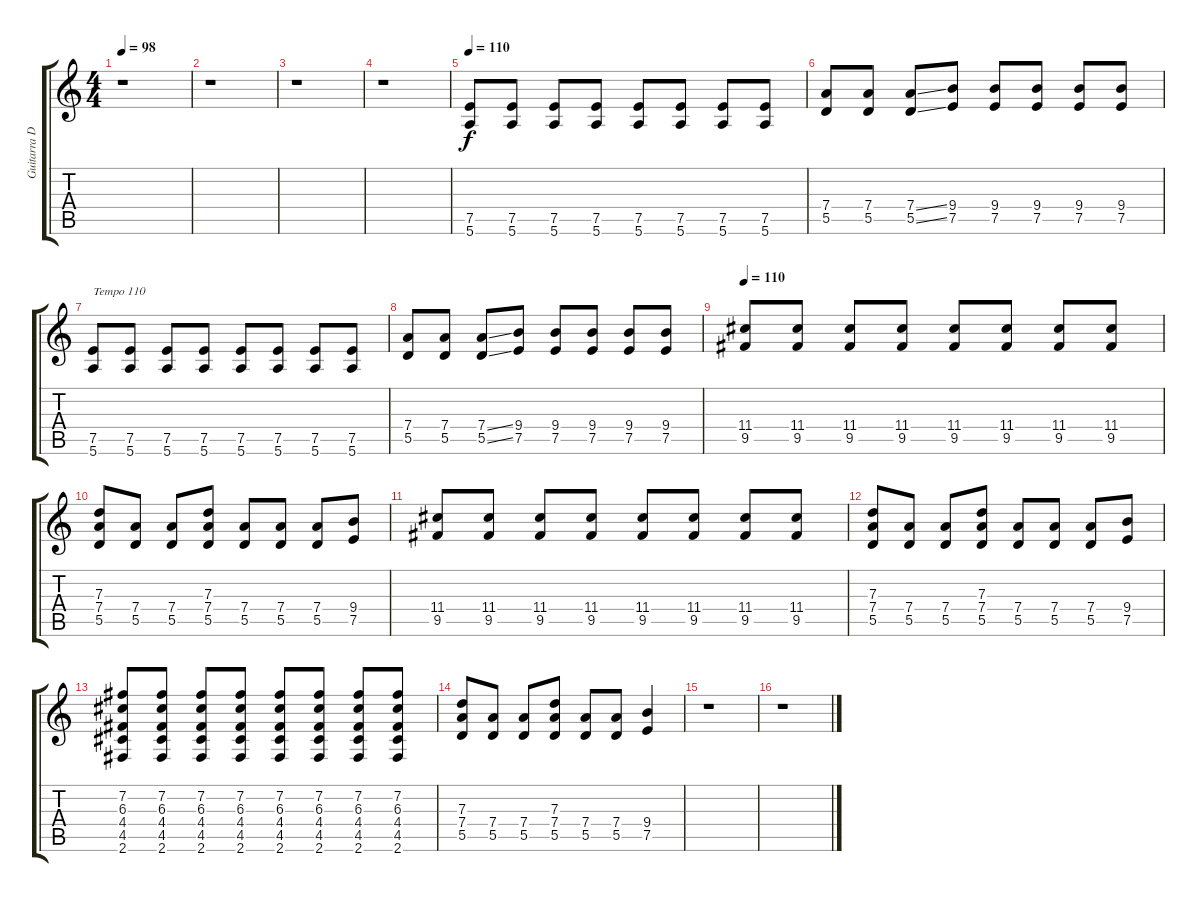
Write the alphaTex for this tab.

\track ("Guitarra Distorsión" "Guitarra D") {instrument distortionguitar}
\staff {score tabs}
\tuning (E4 B3 G3 D3 A2 E2) {hide}
\ts (4 4)
\tempo 98
\clef g2
\ks c
r.1{dy f} |
r.1 |
r.1 |
r.1 |
\tempo 110
(7.5 5.6).8 (7.5 5.6).8 (7.5 5.6).8 (7.5 5.6).8 (7.5 5.6).8 (7.5 5.6).8 (7.5 5.6).8 (7.5 5.6).8 |
(7.4 5.5).8 (7.4 5.5).8 (7.4{ss} 5.5{ss}).8 (9.4 7.5).8 (9.4 7.5).8 (9.4 7.5).8 (9.4 7.5).8 (9.4 7.5).8 |
(7.5 5.6).8{txt "Tempo 110"} (7.5 5.6).8 (7.5 5.6).8 (7.5 5.6).8 (7.5 5.6).8 (7.5 5.6).8 (7.5 5.6).8 (7.5 5.6).8 |
(7.4 5.5).8 (7.4 5.5).8 (7.4{ss} 5.5{ss}).8 (9.4 7.5).8 (9.4 7.5).8 (9.4 7.5).8 (9.4 7.5).8 (9.4 7.5).8 |
\tempo 110
(11.4 9.5).8 (11.4 9.5).8 (11.4 9.5).8 (11.4 9.5).8 (11.4 9.5).8 (11.4 9.5).8 (11.4 9.5).8 (11.4 9.5).8 |
(7.3 7.4 5.5).8 (7.4 5.5).8 (7.4 5.5).8 (7.3 7.4 5.5).8 (7.4 5.5).8 (7.4 5.5).8 (7.4 5.5).8 (9.4 7.5).8 |
(11.4 9.5).8 (11.4 9.5).8 (11.4 9.5).8 (11.4 9.5).8 (11.4 9.5).8 (11.4 9.5).8 (11.4 9.5).8 (11.4 9.5).8 |
(7.3 7.4 5.5).8 (7.4 5.5).8 (7.4 5.5).8 (7.3 7.4 5.5).8 (7.4 5.5).8 (7.4 5.5).8 (7.4 5.5).8 (9.4 7.5).8 |
(7.2 6.3 4.4 4.5 2.6).8 (7.2 6.3 4.4 4.5 2.6).8 (7.2 6.3 4.4 4.5 2.6).8 (7.2 6.3 4.4 4.5 2.6).8 (7.2 6.3 4.4 4.5 2.6).8 (7.2 6.3 4.4 4.5 2.6).8 (7.2 6.3 4.4 4.5 2.6).8 (7.2 6.3 4.4 4.5 2.6).8 |
(7.3 7.4 5.5).8 (7.4 5.5).8 (7.4 5.5).8 (7.3 7.4 5.5).8 (7.4 5.5).8 (7.4 5.5).8 (9.4 7.5).4 |
r.1 |
r.1
